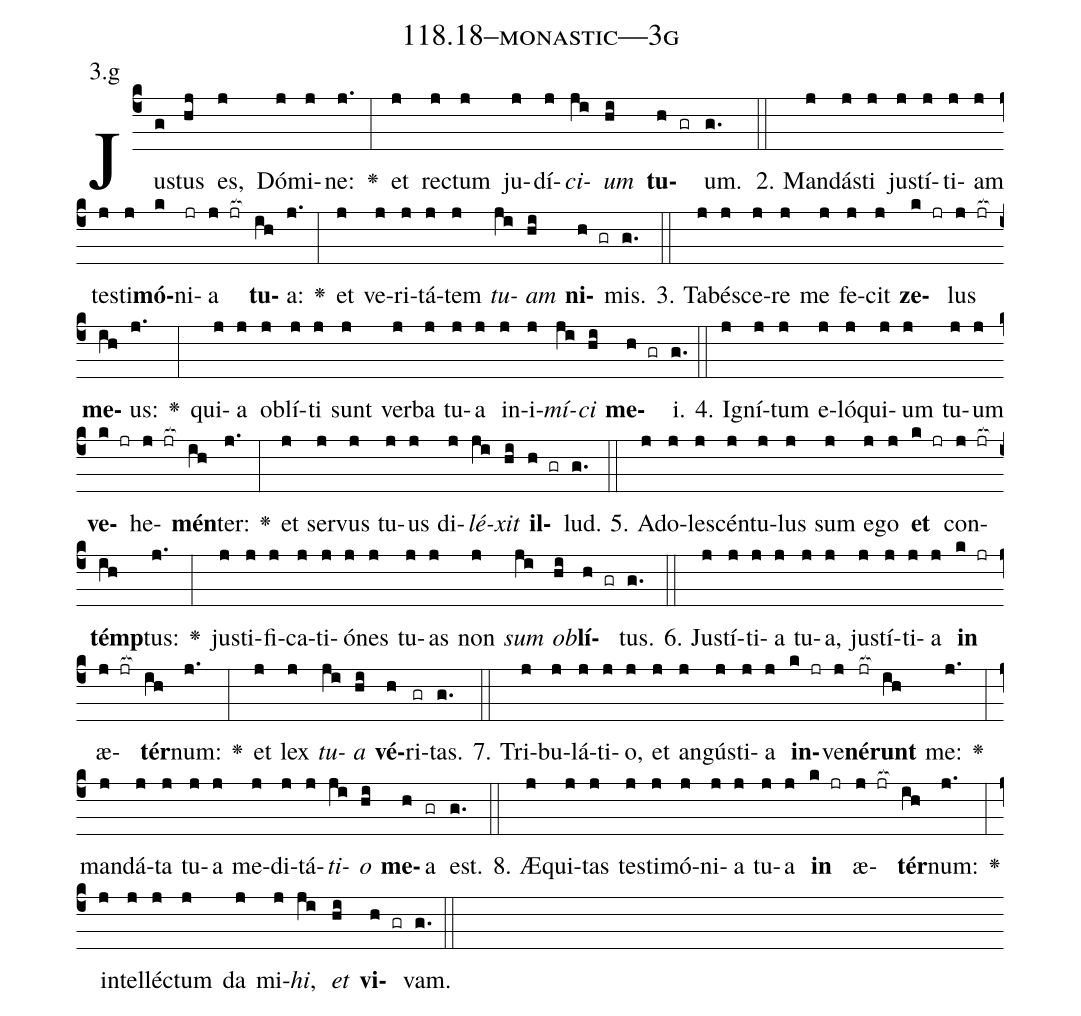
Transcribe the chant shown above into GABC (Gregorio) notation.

name: 118.18--monastic---3g;
annotation: 3.g;
%%
(c4)Jus(g)tus(hj) es,(j) Dó(j)mi(j)ne:(j.) <v>\greheightstar</v>(:) et(j) rec(j)tum(j) ju(j)dí(j)<i>ci</i>(ji)<i>um</i>(hi) <b>tu</b>(h gr)um.(g.) (::)
2. Man(j)dás(j)ti(j) jus(j)tí(j)ti(j)am(j) tes(j)ti(j)<b>mó</b>(k)ni(jr)a(j jr[ocb:1{]) <b>tu</b>(ih[ocb:0}])a:(j.) <v>\greheightstar</v>(:) et(j) ve(j)ri(j)tá(j)tem(j) <i>tu</i>(ji)<i>am</i>(hi) <b>ni</b>(h gr)mis.(g.) (::)
3. Ta(j)bé(j)sce(j)re(j) me(j) fe(j)cit(j) <b>ze</b>(k jr)lus(j jr[ocb:1{]) <b>me</b>(ih[ocb:0}])us:(j.) <v>\greheightstar</v>(:) qui(j)a(j) ob(j)lí(j)ti(j) sunt(j) ver(j)ba(j) tu(j)a(j) in(j)i(j)<i>mí</i>(ji)<i>ci</i>(hi) <b>me</b>(h gr)i.(g.) (::)
4. I(j)gní(j)tum(j) e(j)ló(j)qui(j)um(j) tu(j)um(j) <b>ve</b>(k jr)he(j jr[ocb:1{])<b>mén</b>(ih[ocb:0}])ter:(j.) <v>\greheightstar</v>(:) et(j) ser(j)vus(j) tu(j)us(j) di(j)<i>lé</i>(ji)<i>xit</i>(hi) <b>il</b>(h gr)lud.(g.) (::)
5. Ad(j)o(j)le(j)scén(j)tu(j)lus(j) sum(j) e(j)go(j) <b>et</b>(k jr) con(j jr[ocb:1{])<b>témp</b>(ih[ocb:0}])tus:(j.) <v>\greheightstar</v>(:) jus(j)ti(j)fi(j)ca(j)ti(j)ó(j)nes(j) tu(j)as(j) non(j) <i>sum</i>(ji) <i>ob</i>(hi)<b>lí</b>(h gr)tus.(g.) (::)
6. Jus(j)tí(j)ti(j)a(j) tu(j)a,(j) jus(j)tí(j)ti(j)a(j) <b>in</b>(k jr) æ(j jr[ocb:1{])<b>tér</b>(ih[ocb:0}])num:(j.) <v>\greheightstar</v>(:) et(j) lex(j) <i>tu</i>(ji)<i>a</i>(hi) <b>vé</b>(h)ri(gr)tas.(g.) (::)
7. Tri(j)bu(j)lá(j)ti(j)o,(j) et(j) an(j)gús(j)ti(j)a(j) <b>in</b>(k jr)ve(j)<b>né</b>(jr[ocb:1{])<b>runt</b>(ih[ocb:0}]) me:(j.) <v>\greheightstar</v>(:) man(j)dá(j)ta(j) tu(j)a(j) me(j)di(j)tá(j)<i>ti</i>(ji)<i>o</i>(hi) <b>me</b>(h)a(gr) est.(g.) (::)
8. Æ(j)qui(j)tas(j) tes(j)ti(j)mó(j)ni(j)a(j) tu(j)a(j) <b>in</b>(k jr) æ(j jr[ocb:1{])<b>tér</b>(ih[ocb:0}])num:(j.) <v>\greheightstar</v>(:) in(j)tel(j)léc(j)tum(j) da(j) mi(j)<i>hi</i>,(ji) <i>et</i>(hi) <b>vi</b>(h gr)vam.(g.) (::)
